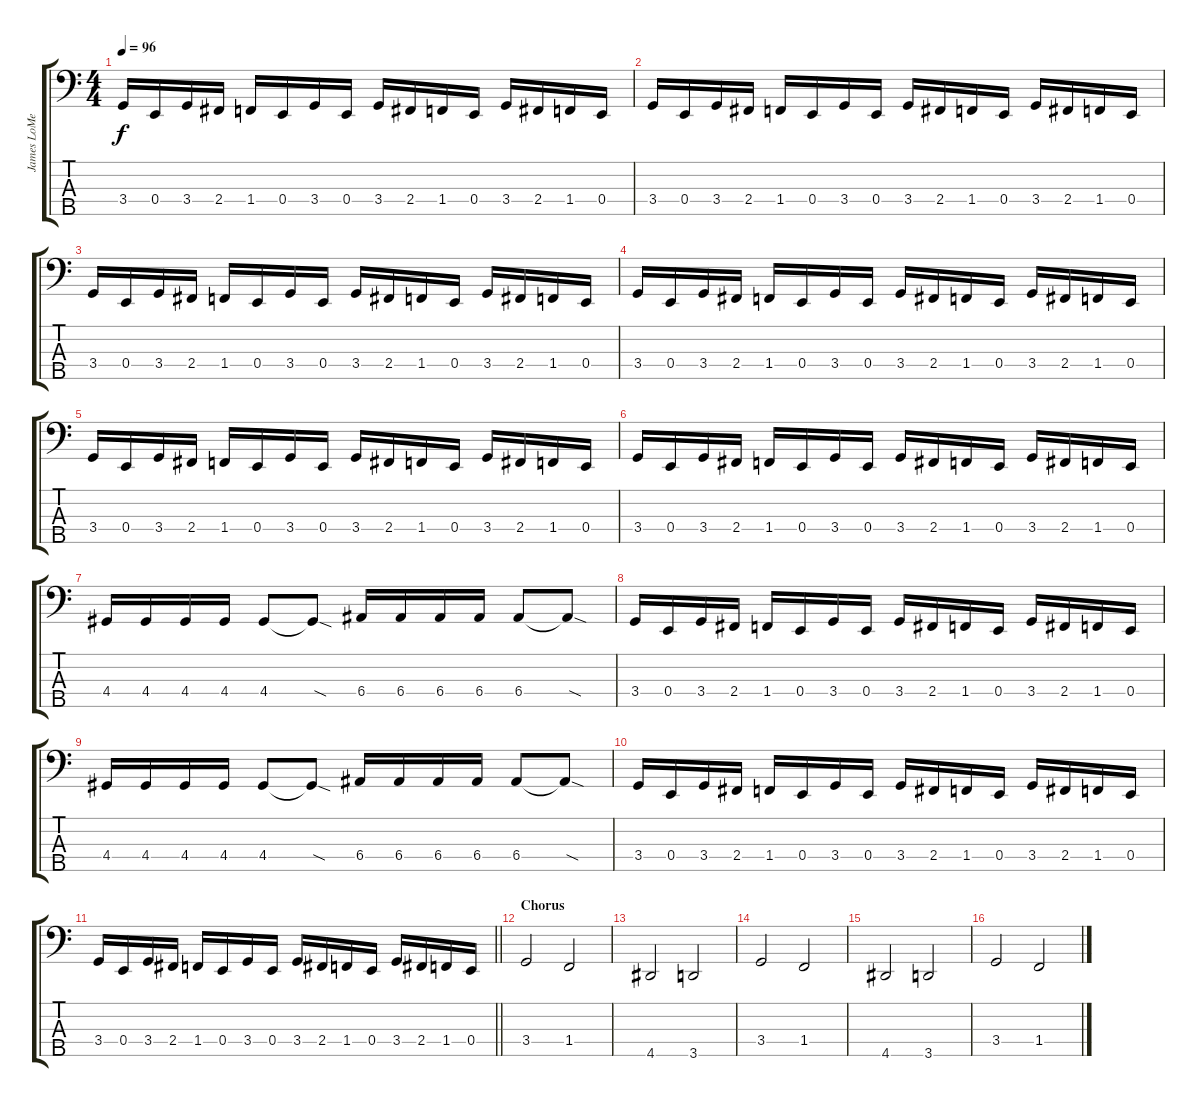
\track ("James LoMenzo" "James LoMe") {instrument electricbassfinger}
\staff {score tabs}
\tuning (G2 D2 A1 E1 B0) {hide}
\ts (4 4)
\tempo 96
\clef f4
\ks c
3.4.16{dy f} 0.4.16 3.4.16 2.4.16 1.4.16 0.4.16 3.4.16 0.4.16 3.4.16 2.4.16 1.4.16 0.4.16 3.4.16 2.4.16 1.4.16 0.4.16 |
3.4.16 0.4.16 3.4.16 2.4.16 1.4.16 0.4.16 3.4.16 0.4.16 3.4.16 2.4.16 1.4.16 0.4.16 3.4.16 2.4.16 1.4.16 0.4.16 |
3.4.16 0.4.16 3.4.16 2.4.16 1.4.16 0.4.16 3.4.16 0.4.16 3.4.16 2.4.16 1.4.16 0.4.16 3.4.16 2.4.16 1.4.16 0.4.16 |
3.4.16 0.4.16 3.4.16 2.4.16 1.4.16 0.4.16 3.4.16 0.4.16 3.4.16 2.4.16 1.4.16 0.4.16 3.4.16 2.4.16 1.4.16 0.4.16 |
3.4.16 0.4.16 3.4.16 2.4.16 1.4.16 0.4.16 3.4.16 0.4.16 3.4.16 2.4.16 1.4.16 0.4.16 3.4.16 2.4.16 1.4.16 0.4.16 |
3.4.16 0.4.16 3.4.16 2.4.16 1.4.16 0.4.16 3.4.16 0.4.16 3.4.16 2.4.16 1.4.16 0.4.16 3.4.16 2.4.16 1.4.16 0.4.16 |
4.4.16 4.4.16 4.4.16 4.4.16 4.4.8 4.4{sod t}.8 6.4.16 6.4.16 6.4.16 6.4.16 6.4.8 6.4{sod t}.8 |
3.4.16 0.4.16 3.4.16 2.4.16 1.4.16 0.4.16 3.4.16 0.4.16 3.4.16 2.4.16 1.4.16 0.4.16 3.4.16 2.4.16 1.4.16 0.4.16 |
4.4.16 4.4.16 4.4.16 4.4.16 4.4.8 4.4{sod t}.8 6.4.16 6.4.16 6.4.16 6.4.16 6.4.8 6.4{sod t}.8 |
3.4.16 0.4.16 3.4.16 2.4.16 1.4.16 0.4.16 3.4.16 0.4.16 3.4.16 2.4.16 1.4.16 0.4.16 3.4.16 2.4.16 1.4.16 0.4.16 |
\barLineRight lightlight
3.4.16 0.4.16 3.4.16 2.4.16 1.4.16 0.4.16 3.4.16 0.4.16 3.4.16 2.4.16 1.4.16 0.4.16 3.4.16 2.4.16 1.4.16 0.4.16 |
\section ("" "Chorus")
3.4.2 1.4.2 |
4.5.2 3.5.2 |
3.4.2 1.4.2 |
4.5.2 3.5.2 |
3.4.2 1.4.2
